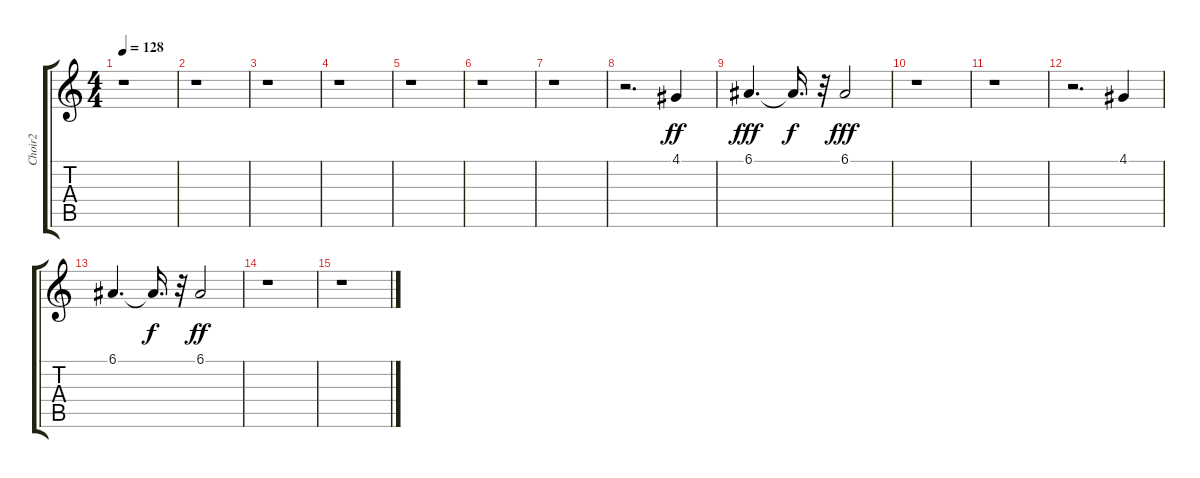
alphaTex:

\track ("Choir2" "Choir2") {instrument choiraahs}
\staff {score tabs}
\tuning (E4 B3 G3 D3 A2 E2) {hide}
\ts (4 4)
\tempo 128
\clef g2
\ks c
r.1{dy ff} |
r.1 |
r.1 |
r.1 |
r.1 |
r.1 |
r.1 |
r.2{d} 4.1.4 |
6.1.4{d dy fff} 6.1{t}.16{d dy f} r.32 6.1.2{dy fff} |
r.1 |
r.1 |
r.2{d} 4.1.4 |
6.1.4{d} 6.1{t}.16{d dy f} r.32 6.1.2{dy ff} |
r.1 |
r.1
